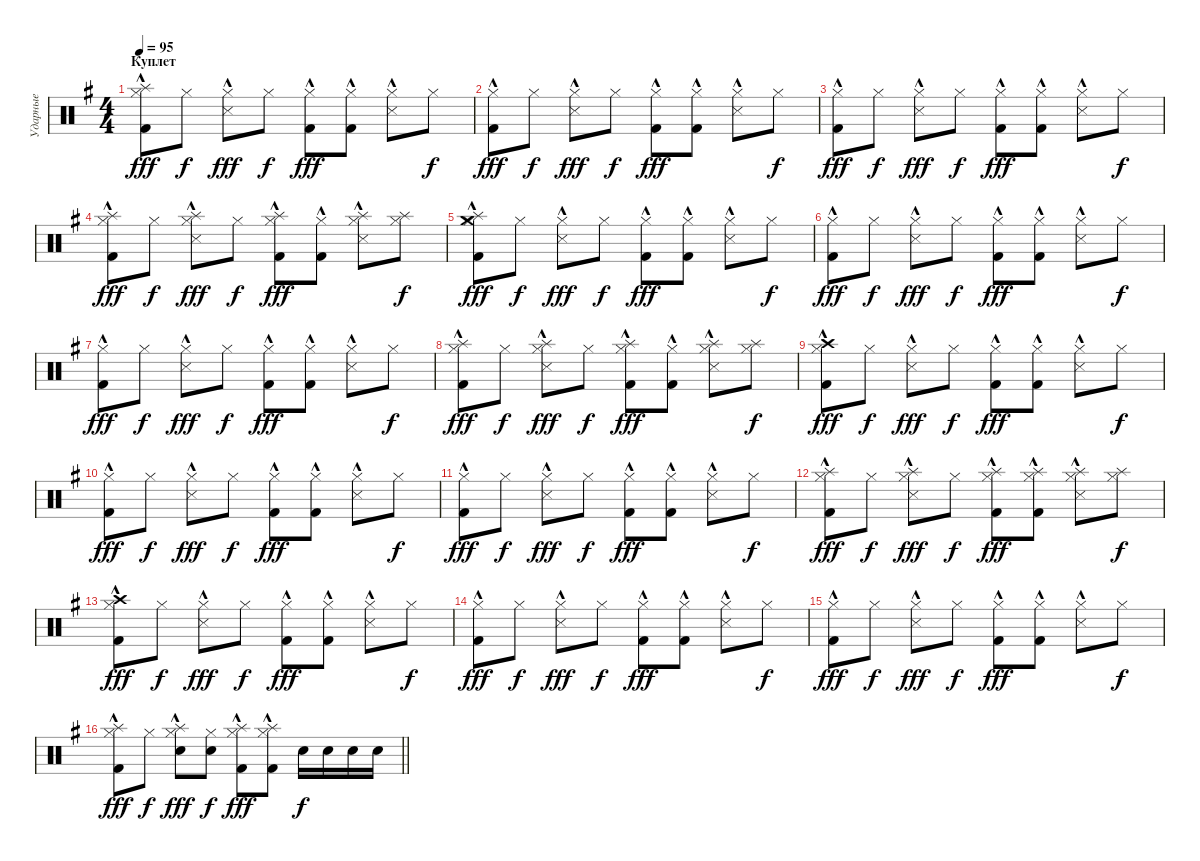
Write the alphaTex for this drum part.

\track ("Ударные" "Ударные") {instrument percussion}
\staff {score}
\articulation defaults
\ts (4 4)
\section ("" "Куплет")
\tempo 95
\clef neutral
\ks eminor
("Splash (hit)" "Hi-Hat (closed)" "Kick (hit) 2"{hac}).8{dy fff} "Hi-Hat (closed)".8{dy f} ("Hi-Hat (closed)" "Snare (side stick) 3"{hac}).8{dy fff} "Hi-Hat (closed)".8{dy f} ("Hi-Hat (closed)" "Kick (hit) 2"{hac}).8{dy fff} ("Hi-Hat (closed)" "Kick (hit) 2"{hac}).8 ("Hi-Hat (closed)" "Snare (side stick) 3"{hac}).8 "Hi-Hat (closed)".8{dy f} |
("Hi-Hat (closed)" "Kick (hit) 2"{hac}).8{dy fff} "Hi-Hat (closed)".8{dy f} ("Hi-Hat (closed)" "Snare (side stick) 3"{hac}).8{dy fff} "Hi-Hat (closed)".8{dy f} ("Hi-Hat (closed)" "Kick (hit) 2"{hac}).8{dy fff} ("Hi-Hat (closed)" "Kick (hit) 2"{hac}).8 ("Hi-Hat (closed)" "Snare (side stick) 3"{hac}).8 "Hi-Hat (closed)".8{dy f} |
("Hi-Hat (closed)" "Kick (hit) 2"{hac}).8{dy fff} "Hi-Hat (closed)".8{dy f} ("Hi-Hat (closed)" "Snare (side stick) 3"{hac}).8{dy fff} "Hi-Hat (closed)".8{dy f} ("Hi-Hat (closed)" "Kick (hit) 2"{hac}).8{dy fff} ("Hi-Hat (closed)" "Kick (hit) 2"{hac}).8 ("Hi-Hat (closed)" "Snare (side stick) 3"{hac}).8 "Hi-Hat (closed)".8{dy f} |
("Splash (hit)" "Hi-Hat (closed)" "Kick (hit) 2"{hac}).8{dy fff} "Hi-Hat (closed)".8{dy f} ("Splash (hit)" "Hi-Hat (closed)" "Snare (side stick) 3"{hac}).8{dy fff} "Hi-Hat (closed)".8{dy f} ("Splash (hit)" "Hi-Hat (closed)" "Kick (hit) 2"{hac}).8{dy fff} ("Hi-Hat (closed)" "Kick (hit) 2"{hac}).8 ("Splash (hit)" "Hi-Hat (closed)" "Snare (side stick) 3"{hac}).8 ("Splash (hit)" "Hi-Hat (closed)").8{dy f} |
("Splash (hit)" "Crash medium (hit)" "Hi-Hat (closed)" "Kick (hit) 2"{hac}).8{dy fff} "Hi-Hat (closed)".8{dy f} ("Hi-Hat (closed)" "Snare (side stick) 3"{hac}).8{dy fff} "Hi-Hat (closed)".8{dy f} ("Hi-Hat (closed)" "Kick (hit) 2"{hac}).8{dy fff} ("Hi-Hat (closed)" "Kick (hit) 2"{hac}).8 ("Hi-Hat (closed)" "Snare (side stick) 3"{hac}).8 "Hi-Hat (closed)".8{dy f} |
("Hi-Hat (closed)" "Kick (hit) 2"{hac}).8{dy fff} "Hi-Hat (closed)".8{dy f} ("Hi-Hat (closed)" "Snare (side stick) 3"{hac}).8{dy fff} "Hi-Hat (closed)".8{dy f} ("Hi-Hat (closed)" "Kick (hit) 2"{hac}).8{dy fff} ("Hi-Hat (closed)" "Kick (hit) 2"{hac}).8 ("Hi-Hat (closed)" "Snare (side stick) 3"{hac}).8 "Hi-Hat (closed)".8{dy f} |
("Hi-Hat (closed)" "Kick (hit) 2"{hac}).8{dy fff} "Hi-Hat (closed)".8{dy f} ("Hi-Hat (closed)" "Snare (side stick) 3"{hac}).8{dy fff} "Hi-Hat (closed)".8{dy f} ("Hi-Hat (closed)" "Kick (hit) 2"{hac}).8{dy fff} ("Hi-Hat (closed)" "Kick (hit) 2"{hac}).8 ("Hi-Hat (closed)" "Snare (side stick) 3"{hac}).8 "Hi-Hat (closed)".8{dy f} |
("Splash (hit)" "Hi-Hat (closed)" "Kick (hit) 2"{hac}).8{dy fff} "Hi-Hat (closed)".8{dy f} ("Splash (hit)" "Hi-Hat (closed)" "Snare (side stick) 3"{hac}).8{dy fff} "Hi-Hat (closed)".8{dy f} ("Splash (hit)" "Hi-Hat (closed)" "Kick (hit) 2"{hac}).8{dy fff} ("Hi-Hat (closed)" "Kick (hit) 2"{hac}).8 ("Splash (hit)" "Hi-Hat (closed)" "Snare (side stick) 3"{hac}).8 ("Splash (hit)" "Hi-Hat (closed)").8{dy f} |
("Crash high (hit)"{hac} "Hi-Hat (closed)" "Kick (hit) 2"{hac}).8{dy fff} "Hi-Hat (closed)".8{dy f} ("Hi-Hat (closed)" "Snare (side stick) 3"{hac}).8{dy fff} "Hi-Hat (closed)".8{dy f} ("Hi-Hat (closed)" "Kick (hit) 2"{hac}).8{dy fff} ("Hi-Hat (closed)" "Kick (hit) 2"{hac}).8 ("Hi-Hat (closed)" "Snare (side stick) 3"{hac}).8 "Hi-Hat (closed)".8{dy f} |
("Hi-Hat (closed)" "Kick (hit) 2"{hac}).8{dy fff} "Hi-Hat (closed)".8{dy f} ("Hi-Hat (closed)" "Snare (side stick) 3"{hac}).8{dy fff} "Hi-Hat (closed)".8{dy f} ("Hi-Hat (closed)" "Kick (hit) 2"{hac}).8{dy fff} ("Hi-Hat (closed)" "Kick (hit) 2"{hac}).8 ("Hi-Hat (closed)" "Snare (side stick) 3"{hac}).8 "Hi-Hat (closed)".8{dy f} |
("Hi-Hat (closed)" "Kick (hit) 2"{hac}).8{dy fff} "Hi-Hat (closed)".8{dy f} ("Hi-Hat (closed)" "Snare (side stick) 3"{hac}).8{dy fff} "Hi-Hat (closed)".8{dy f} ("Hi-Hat (closed)" "Kick (hit) 2"{hac}).8{dy fff} ("Hi-Hat (closed)" "Kick (hit) 2"{hac}).8 ("Hi-Hat (closed)" "Snare (side stick) 3"{hac}).8 "Hi-Hat (closed)".8{dy f} |
("Splash (hit)" "Hi-Hat (closed)" "Kick (hit) 2"{hac}).8{dy fff} "Hi-Hat (closed)".8{dy f} ("Splash (hit)" "Hi-Hat (closed)" "Snare (side stick) 3"{hac}).8{dy fff} "Hi-Hat (closed)".8{dy f} ("Splash (hit)" "Hi-Hat (closed)" "Kick (hit) 2"{hac}).8{dy fff} ("Splash (hit)" "Hi-Hat (closed)" "Kick (hit) 2"{hac}).8 ("Splash (hit)" "Hi-Hat (closed)" "Snare (side stick) 3"{hac}).8 ("Splash (hit)" "Hi-Hat (closed)").8{dy f} |
("Crash high (hit)"{hac} "Hi-Hat (closed)" "Kick (hit) 2"{hac}).8{dy fff} "Hi-Hat (closed)".8{dy f} ("Hi-Hat (closed)" "Snare (side stick) 3"{hac}).8{dy fff} "Hi-Hat (closed)".8{dy f} ("Hi-Hat (closed)" "Kick (hit) 2"{hac}).8{dy fff} ("Hi-Hat (closed)" "Kick (hit) 2"{hac}).8 ("Hi-Hat (closed)" "Snare (side stick) 3"{hac}).8 "Hi-Hat (closed)".8{dy f} |
("Hi-Hat (closed)" "Kick (hit) 2"{hac}).8{dy fff} "Hi-Hat (closed)".8{dy f} ("Hi-Hat (closed)" "Snare (side stick) 3"{hac}).8{dy fff} "Hi-Hat (closed)".8{dy f} ("Hi-Hat (closed)" "Kick (hit) 2"{hac}).8{dy fff} ("Hi-Hat (closed)" "Kick (hit) 2"{hac}).8 ("Hi-Hat (closed)" "Snare (side stick) 3"{hac}).8 "Hi-Hat (closed)".8{dy f} |
("Hi-Hat (closed)" "Kick (hit) 2"{hac}).8{dy fff} "Hi-Hat (closed)".8{dy f} ("Hi-Hat (closed)" "Snare (side stick) 3"{hac}).8{dy fff} "Hi-Hat (closed)".8{dy f} ("Hi-Hat (closed)" "Kick (hit) 2"{hac}).8{dy fff} ("Hi-Hat (closed)" "Kick (hit) 2"{hac}).8 ("Hi-Hat (closed)" "Snare (side stick) 3"{hac}).8 "Hi-Hat (closed)".8{dy f} |
\barLineRight lightlight
("Splash (hit)" "Hi-Hat (closed)" "Kick (hit) 2"{hac}).8{dy fff} "Hi-Hat (closed)".8{dy f} ("Splash (hit)" "Hi-Hat (closed)" "Snare (hit) 2"{hac}).8{dy fff} ("Hi-Hat (closed)" "Snare (hit) 2").8{dy f} ("Splash (hit)" "Hi-Hat (closed)" "Kick (hit) 2"{hac}).8{dy fff} ("Splash (hit)" "Hi-Hat (closed)" "Kick (hit) 2"{hac}).8 "Snare (hit) 2".16{dy f} "Snare (hit) 2".16 "Snare (hit) 2".16 "Snare (hit) 2".16
